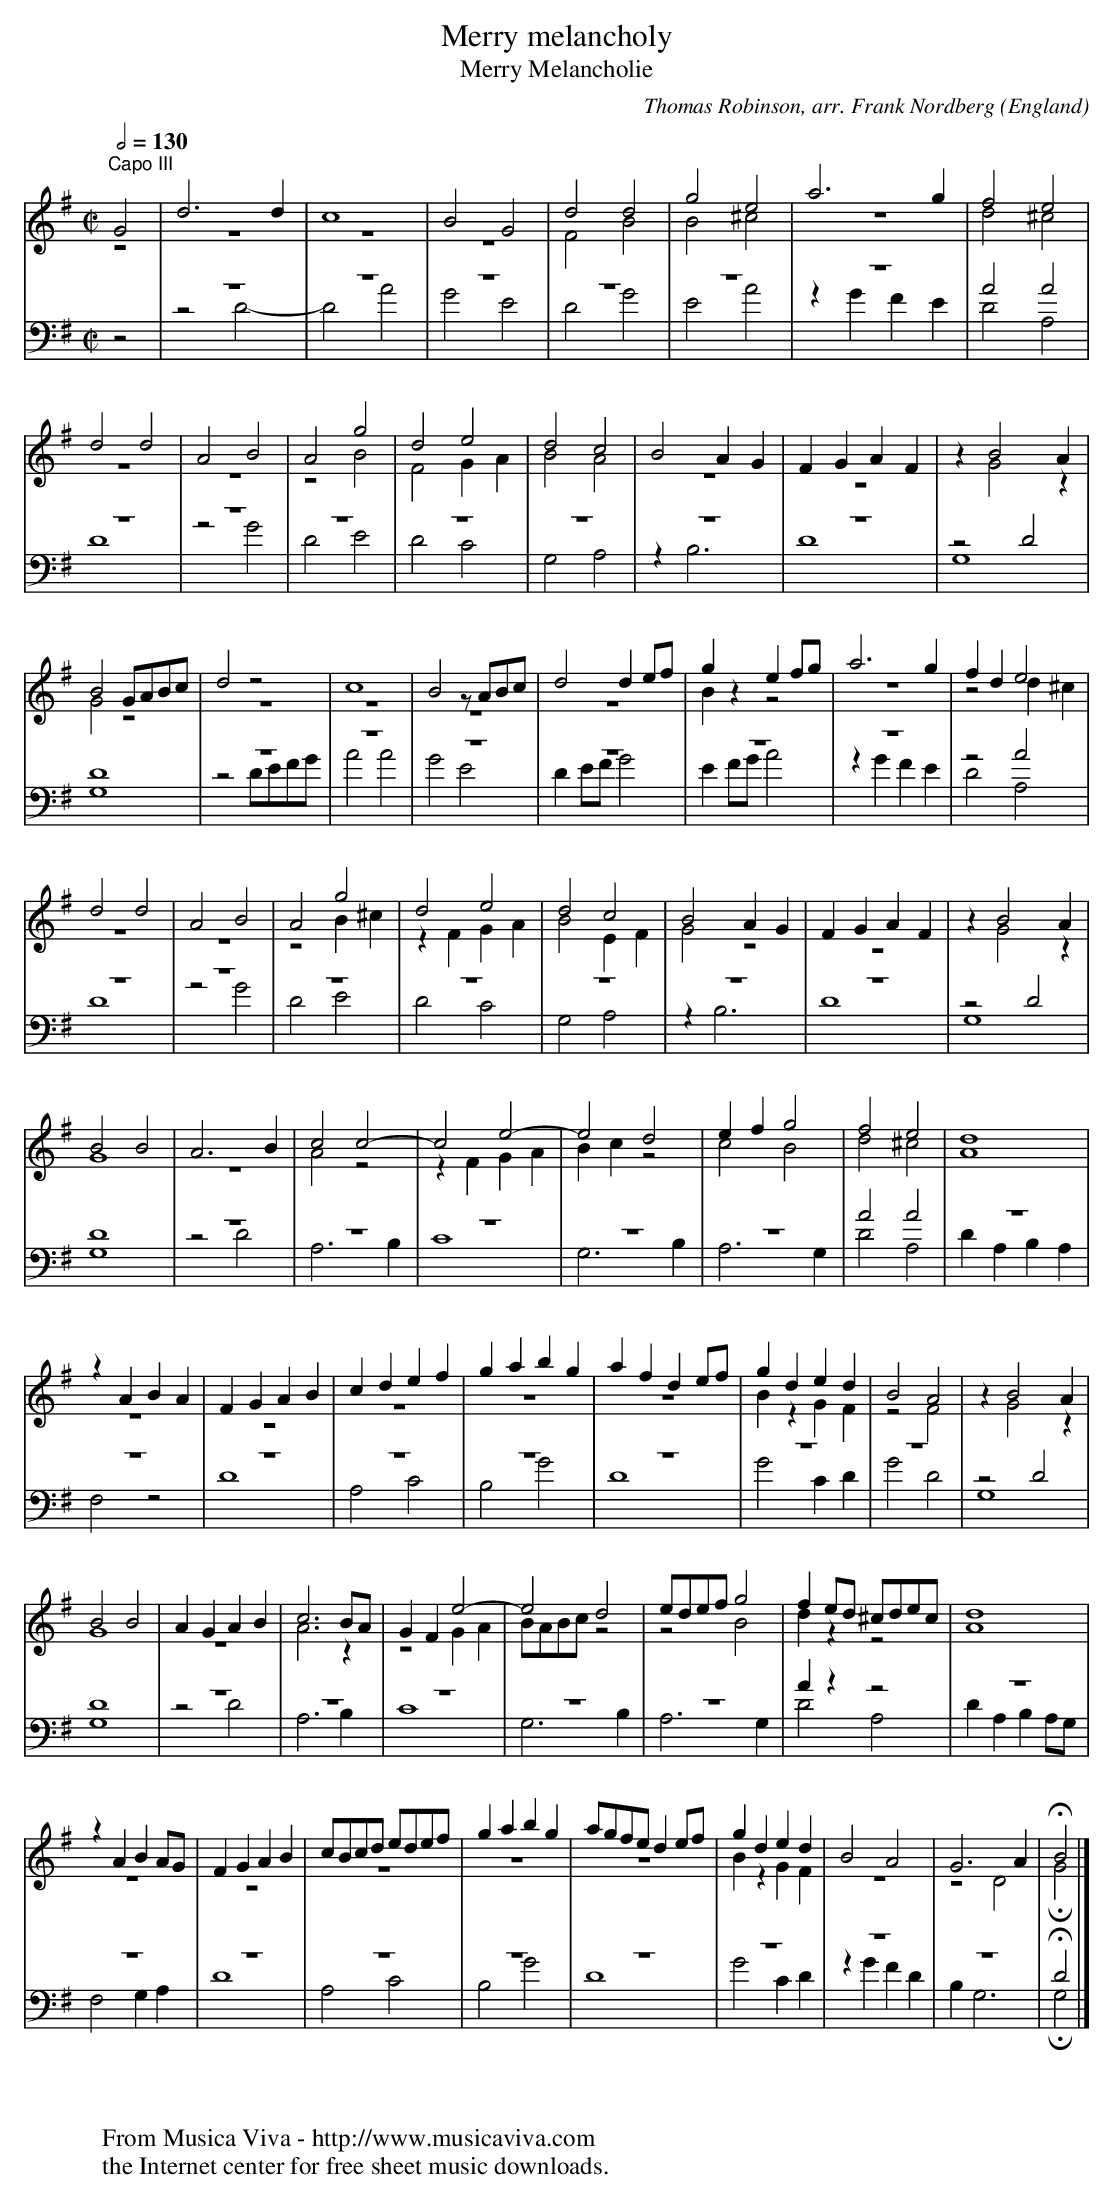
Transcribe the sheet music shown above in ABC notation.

X:1
T:Merry melancholy
T:Merry Melancholie
C:Thomas Robinson, arr. Frank Nordberg
O:England
V:1 Program 1 24 up %Classical guitar
V:2 Program 1 24 merge down %Classical guitar
V:3 Program 1 24 bass %Classical guitar
V:4 Program 1 24 bass merge down %Classical guitar
M:C| %none in original
L:1/4
Q:1/2=130
K:G -8va % Bb with capo on third fret
V:1
"^Capo III"G2|d3d|c4|B2G2|d2d2|g2e2|a3g|f2e2|
V:2
z2|z4|z4|z4|F2B2|B2^c2|z4|d2^c2|
V:3
z2|z4|z4|z4|z4|z4|z4|A2A2|
V:4
z2|z2D2-|D2A2|G2E2|D2G2|E2A2|zG FE|D2A,2|
V:1
d2d2|A2B2|A2g2|d2e2|d2c2|B2AG|FG AF|zB2A|
V:2
z4|z4|z2B2|F2GA|B2A2|z4|z4|zG2z|
V:3
z4|z4|z4|z4|z4|z4|z4|z2D2|
V:4
D4|z2G2|D2E2|D2C2|G,2A,2|zB,3|D4|G,4|
V:1
B2G/A/B/c/|d2z2|c4|B2 z/A/B/c/|d2 de/f/|gz ef/g/|a3g|fde2|
V:2
G2z2|z4|z4|z4|z4|Bz z2|z4|z2d^c|
V:3
D4|z4|z4|z4|z4|z4|z4|z2A2|
V:4
G,4|z2D/E/F/G/|A2A2|G2E2|DE/F/ G2|EF/G/ A2|zG FE|D2A,2|
V:1
d2d2|A2B2|A2g2|d2e2|d2c2|B2AG|FG AF|zB2A|
V:2
z4|z4|z2B^c|zF GA|B2EF|G2z2|z4|zG2z|
V:3
z4|z4|z4|z4|z4|z4|z4|z2D2|
V:4
D4|z2G2|D2E2|D2C2|G,2A,2|zB,3|D4|G,4|
V:1
B2B2|A3B|c2c2-|c2e2-|e2d2|efg2|f2e2|d4|
V:2
G4|z4|A2z2|zF GA|Bcz2|c2B2|d2^c2|A4|
V:3
D4|z4|z4|z4|z4|z4|A2A2|z4|
V:4
G,4|z2D2|A,3B,|C4|G,3B,|A,3G,|D2A,2|DA, B,A,|
V:1
zA BA|FG AB|cd ef|ga bg|af de/f/|gd ed|B2A2|zB2A|
V:2
z4|z4|z4|z4|z4|BzGF|z2F2|zG2z|
V:3
z4|z4|z4|z4|z4|z4|z4|z2D2|
V:4
F,2z2|D4|A,2C2|B,2G2|D4|G2CD|G2D2|G,4|
V:1
B2B2|AG AB|c3B/A/|GFe2-|e2d2|e/d/e/f/g2|fe/d/ ^c/d/e/c/|d4|
V:2
G4|z4|A3z|z2 GA|B/A/B/c/z2|z2B2|dz z2|A4|
V:3
D4|z4|z4|z4|z4|z4|Azz2|z4|
V:4
G,4|z2D2|A,3B,|C4|G,3B,|A,3G,|D2A,2|DA, B,A,/G,/|
V:1
zA BA/G/|FG AB|c/B/c/d/ e/d/e/f/|ga bg|a/g/f/e/ de/f/|gd ed|B2A2|G3A|HB2|]
V:2
z4|z4|z4|z4|z4|Bz GF|z4|z2D2|HG2|]
V:3
z4|z4|z4|z4|z4|z4|z4|z4|HD2|]
V:4
F,2G,A,|D4|A,2C2|B,2G2|D4|G2CD|zG FD|B,G,3|HG,2|]
W:
W:
W:  From Musica Viva - http://www.musicaviva.com
W:  the Internet center for free sheet music downloads.
